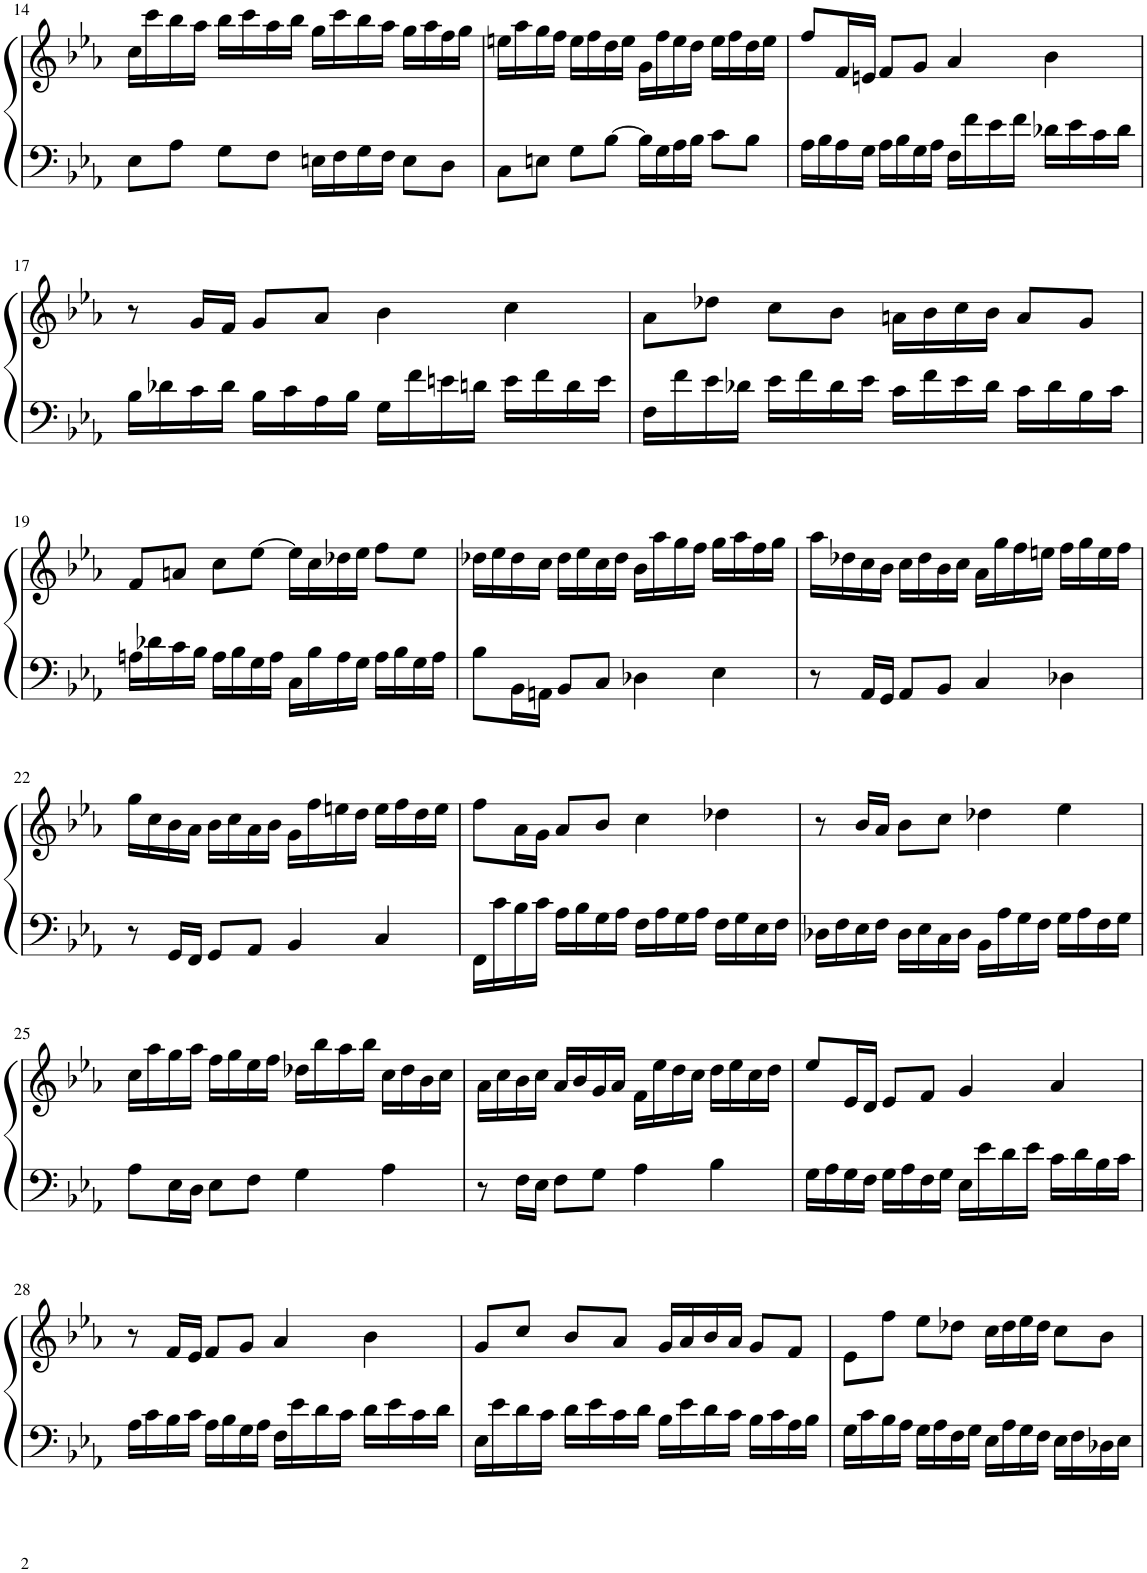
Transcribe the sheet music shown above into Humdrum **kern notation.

**kern	**kern
*part1	*part1
*staff2	*staff1
*I"[Piano] (a)	*
*I'Pno	*
!!LO:PB:g=z
*clefF4	*clefG2
*k[b-e-a-]	*k[b-e-a-]
*E-:	*E-:
*M4/4	*M4/4
*met(c)	*met(c)
=14	=14
8E-\L	16cc\LL
.	16ccc\
8A-\J	16bb-\
.	16aa-\JJ
8G\L	16bb-\LL
.	16ccc\
8F\J	16aa-\
.	16bb-\JJ
16En\LL	16gg\LL
16F\	16ccc\
16G\	16bb-\
16F\JJ	16aa-\JJ
8E\L	16gg\LL
.	16aa-\
8D\J	16ff\
.	16gg\JJ
=15	=15
8C\L	16een\LL
.	16aa-\
8En\J	16gg\
.	16ff\JJ
8G\L	16ee\LL
.	16ff\
[8B-\J	16dd\
.	16ee\JJ
16B-\LL]	16g\LL
16G\	16ff\
16A-\	16ee\
16B-\JJ	16dd\JJ
8c\L	16ee\LL
.	16ff\
8B-\J	16dd\
.	16ee\JJ
=16	=16
16A-\LL	8ff/L
16B-\	.
16A-\	16f/L
16G\JJ	16en/JJ
16A-\LL	8f/L
16B-\	.
16G\	8g/J
16A-\JJ	.
16F\LL	4a-/
16f\	.
16e-\	.
16f\JJ	.
16d-X\LL	4b-\
16e-\	.
16c\	.
16d-\JJ	.
!!LO:LB:g=z
=17	=17
16B-\LL	8r
16d-X\	.
16c\	16g/LL
16d-\JJ	16f/JJ
16B-\LL	8g/L
16c\	.
16A-\	8a-/J
16B-\JJ	.
16G\LL	4b-\
16f\	.
16en\	.
16dn\JJ	.
16e\LL	4cc\
16f\	.
16d\	.
16e\JJ	.
=18	=18
16F\LL	8a-\L
16f\	.
16e-\	8dd-X\J
16d-X\JJ	.
16e-\LL	8cc\L
16f\	.
16d-\	8b-\J
16e-\JJ	.
16c\LL	16an\LL
16f\	16b-\
16e-\	16cc\
16d-\JJ	16b-\JJ
16c\LL	8a/L
16d-\	.
16B-\	8g/J
16c\JJ	.
!!LO:LB:g=z
=19	=19
16An\LL	8f/L
16d-X\	.
16c\	8an/J
16B-\JJ	.
16A\LL	8cc\L
16B-\	.
16G\	[8ee-\J
16A\JJ	.
16C\LL	16ee-\LL]
16B-\	16cc\
16A\	16dd-X\
16G\JJ	16ee-\JJ
16A\LL	8ff\L
16B-\	.
16G\	8ee-\J
16A\JJ	.
=20	=20
8B-\L	16dd-X\LL
.	16ee-\
16BB-\L	16dd-\
16AAn\JJ	16cc\JJ
8BB-/L	16dd-\LL
.	16ee-\
8C/J	16cc\
.	16dd-\JJ
4D-X\	16b-\LL
.	16aa-\
.	16gg\
.	16ff\JJ
4E-\	16gg\LL
.	16aa-\
.	16ff\
.	16gg\JJ
=21	=21
8r	16aa-\LL
.	16dd-X\
16AA-/LL	16cc\
16GG/JJ	16b-\JJ
8AA-/L	16cc\LL
.	16dd-\
8BB-/J	16b-\
.	16cc\JJ
4C/	16a-\LL
.	16gg\
.	16ff\
.	16een\JJ
4D-X\	16ff\LL
.	16gg\
.	16ee\
.	16ff\JJ
!!LO:LB:g=z
=22	=22
8r	16gg\LL
.	16cc\
16GG/LL	16b-\
16FF/JJ	16a-\JJ
8GG/L	16b-\LL
.	16cc\
8AA-/J	16a-\
.	16b-\JJ
4BB-/	16g\LL
.	16ff\
.	16een\
.	16dd\JJ
4C/	16ee\LL
.	16ff\
.	16dd\
.	16ee\JJ
=23	=23
16FF\LL	8ff\L
16c\	.
16B-\	16a-\L
16c\JJ	16g\JJ
16A-\LL	8a-/L
16B-\	.
16G\	8b-/J
16A-\JJ	.
16F\LL	4cc\
16A-\	.
16G\	.
16A-\JJ	.
16F\LL	4dd-X\
16G\	.
16E-\	.
16F\JJ	.
=24	=24
16D-X\LL	8r
16F\	.
16E-\	16b-/LL
16F\JJ	16a-/JJ
16D-\LL	8b-\L
16E-\	.
16C\	8cc\J
16D-\JJ	.
16BB-\LL	4dd-X\
16A-\	.
16G\	.
16F\JJ	.
16G\LL	4ee-\
16A-\	.
16F\	.
16G\JJ	.
!!LO:LB:g=z
=25	=25
8A-\L	16cc\LL
.	16aa-\
16E-\L	16gg\
16D\JJ	16aa-\JJ
8E-\L	16ff\LL
.	16gg\
8F\J	16ee-\
.	16ff\JJ
4G\	16dd-X\LL
.	16bb-\
.	16aa-\
.	16bb-\JJ
4A-\	16cc\LL
.	16dd-\
.	16b-\
.	16cc\JJ
=26	=26
8r	16a-\LL
.	16cc\
16F\LL	16b-\
16E-\JJ	16cc\JJ
8F\L	16a-/LL
.	16b-/
8G\J	16g/
.	16a-/JJ
4A-\	16f\LL
.	16ee-\
.	16dd\
.	16cc\JJ
4B-\	16dd\LL
.	16ee-\
.	16cc\
.	16dd\JJ
=27	=27
16G\LL	8ee-/L
16A-\	.
16G\	16e-/L
16F\JJ	16d/JJ
16G\LL	8e-/L
16A-\	.
16F\	8f/J
16G\JJ	.
16E-\LL	4g/
16e-\	.
16d\	.
16e-\JJ	.
16c\LL	4a-/
16d\	.
16B-\	.
16c\JJ	.
!!LO:LB:g=z
=28	=28
16A-\LL	8r
16c\	.
16B-\	16f/LL
16c\JJ	16e-/JJ
16A-\LL	8f/L
16B-\	.
16G\	8g/J
16A-\JJ	.
16F\LL	4a-/
16e-\	.
16d\	.
16c\JJ	.
16d\LL	4b-\
16e-\	.
16c\	.
16d\JJ	.
=29	=29
16E-\LL	8g/L
16e-\	.
16d\	8cc/J
16c\JJ	.
16d\LL	8b-/L
16e-\	.
16c\	8a-/J
16d\JJ	.
16B-\LL	16g/LL
16e-\	16a-/
16d\	16b-/
16c\JJ	16a-/JJ
16B-\LL	8g/L
16c\	.
16A-\	8f/J
16B-\JJ	.
=30	=30
16G\LL	8e-\L
16c\	.
16B-\	8ff\J
16A-\JJ	.
16G\LL	8ee-\L
16A-\	.
16F\	8dd-X\J
16G\JJ	.
16E-\LL	16cc\LL
16A-\	16dd-\
16G\	16ee-\
16F\JJ	16dd-\JJ
16E-\LL	8cc\L
16F\	.
16D-X\	8b-\J
16E-\JJ	.
=	=
*-	*-
